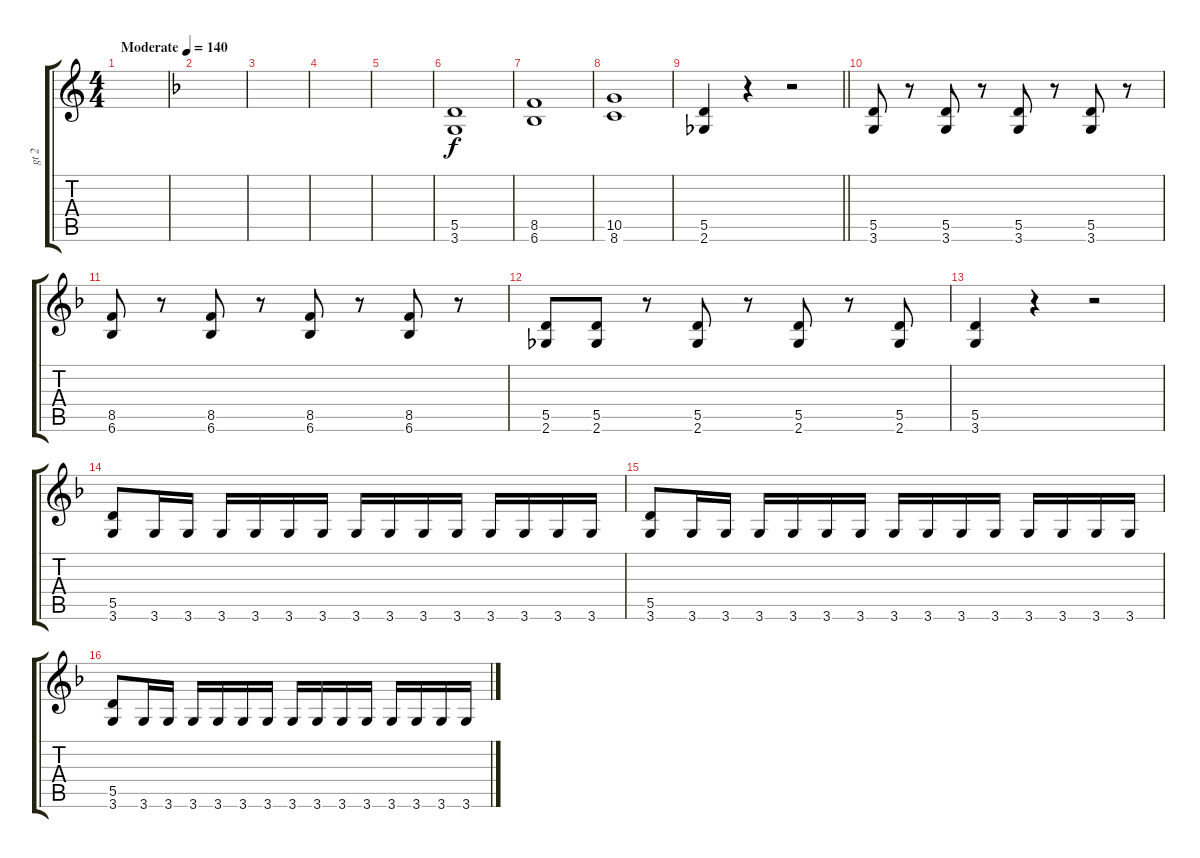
\track ("gt 2" "gt 2") {instrument distortionguitar}
\staff {score tabs}
\tuning (E4 B3 G3 D3 A2 E2) {hide}
\ts (4 4)
\tempo (140 "Moderate")
\clef g2
\ks c
|
\ks dminor
|
|
|
|
(5.5 3.6).1 |
(8.5 6.6).1 |
(10.5 8.6).1 |
\barLineRight lightlight
(5.5 2.6).4 r.4 r.2 |
(5.5 3.6).8 r.8 (5.5 3.6).8 r.8 (5.5 3.6).8 r.8 (5.5 3.6).8 r.8 |
(8.5 6.6).8 r.8 (8.5 6.6).8 r.8 (8.5 6.6).8 r.8 (8.5 6.6).8 r.8 |
(5.5 2.6).8 (5.5 2.6).8 r.8 (5.5 2.6).8 r.8 (5.5 2.6).8 r.8 (5.5 2.6).8 |
(5.5 3.6).4 r.4 r.2 |
(5.5 3.6).8 3.6.16 3.6.16 3.6.16 3.6.16 3.6.16 3.6.16 3.6.16 3.6.16 3.6.16 3.6.16 3.6.16 3.6.16 3.6.16 3.6.16 |
(5.5 3.6).8 3.6.16 3.6.16 3.6.16 3.6.16 3.6.16 3.6.16 3.6.16 3.6.16 3.6.16 3.6.16 3.6.16 3.6.16 3.6.16 3.6.16 |
(5.5 3.6).8 3.6.16 3.6.16 3.6.16 3.6.16 3.6.16 3.6.16 3.6.16 3.6.16 3.6.16 3.6.16 3.6.16 3.6.16 3.6.16 3.6.16
